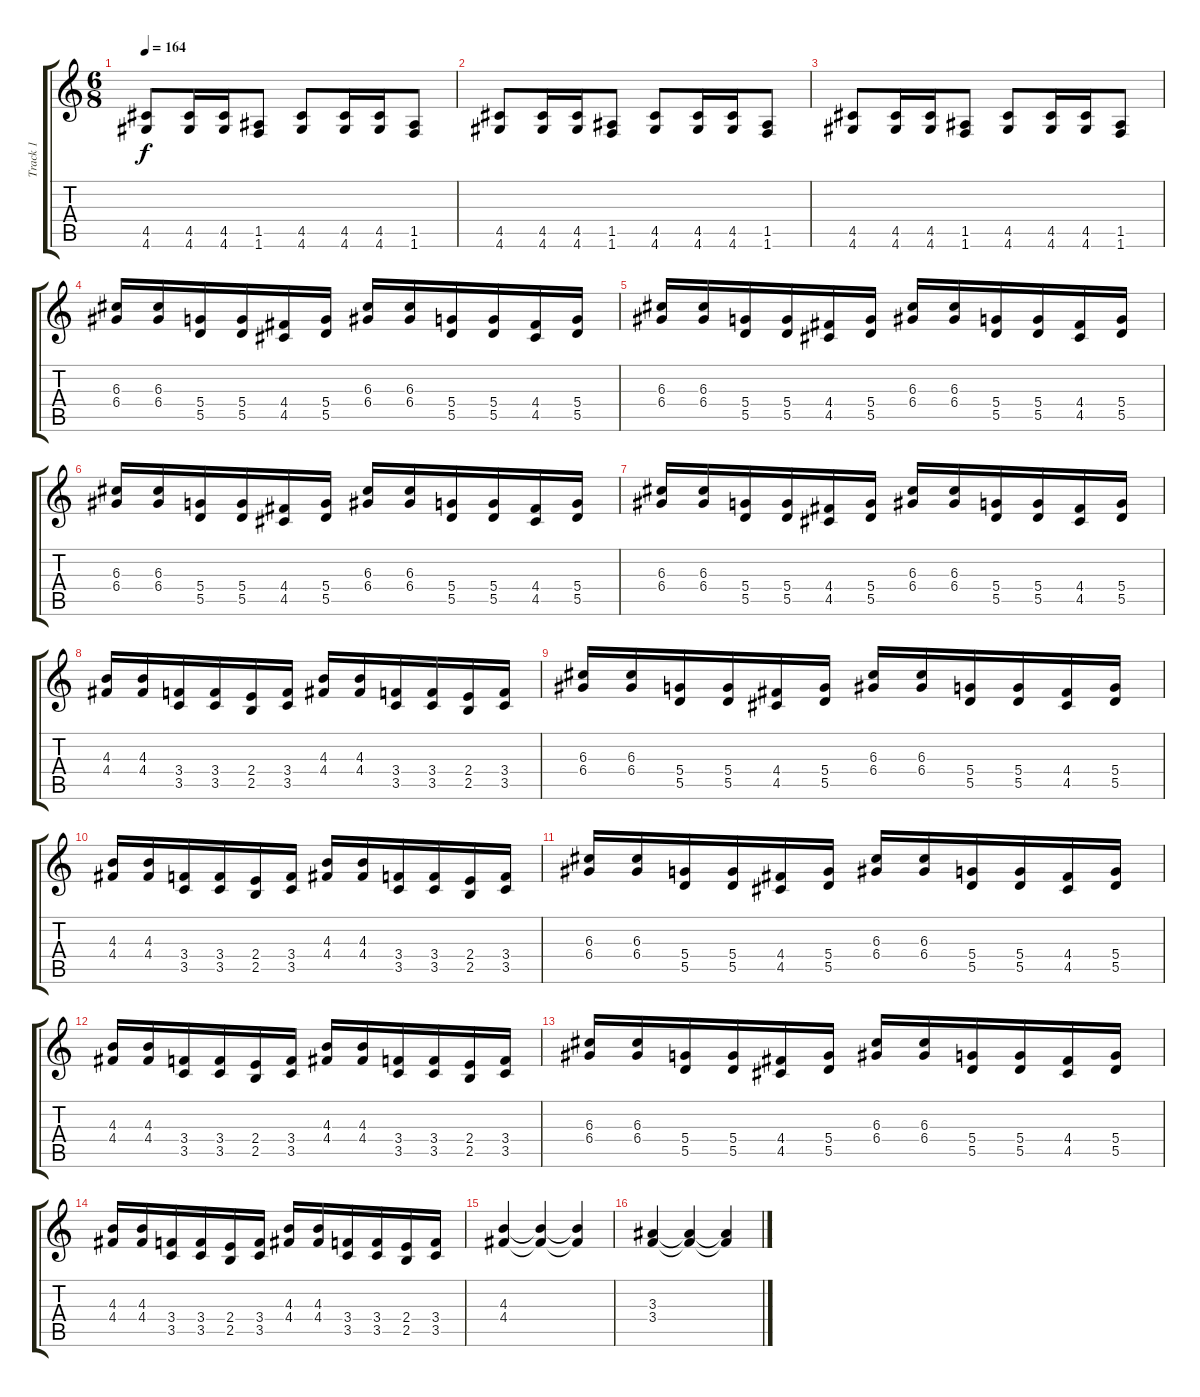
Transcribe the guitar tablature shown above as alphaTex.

\track ("Track 1" "Track 1") {instrument distortionguitar}
\staff {score tabs}
\tuning (E4 B3 G3 D3 A2 E2) {hide}
\ts (6 8)
\tempo 164
\clef g2
\ks c
(4.5 4.6).8{dy f} (4.5 4.6).16 (4.5 4.6).16 (1.5 1.6).8 (4.5 4.6).8 (4.5 4.6).16 (4.5 4.6).16 (1.5 1.6).8 |
(4.5 4.6).8 (4.5 4.6).16 (4.5 4.6).16 (1.5 1.6).8 (4.5 4.6).8 (4.5 4.6).16 (4.5 4.6).16 (1.5 1.6).8 |
(4.5 4.6).8 (4.5 4.6).16 (4.5 4.6).16 (1.5 1.6).8 (4.5 4.6).8 (4.5 4.6).16 (4.5 4.6).16 (1.5 1.6).8 |
(6.3 6.4).16 (6.3 6.4).16 (5.4 5.5).16 (5.4 5.5).16 (4.4 4.5).16 (5.4 5.5).16 (6.3 6.4).16 (6.3 6.4).16 (5.4 5.5).16 (5.4 5.5).16 (4.4 4.5).16 (5.4 5.5).16 |
(6.3 6.4).16 (6.3 6.4).16 (5.4 5.5).16 (5.4 5.5).16 (4.4 4.5).16 (5.4 5.5).16 (6.3 6.4).16 (6.3 6.4).16 (5.4 5.5).16 (5.4 5.5).16 (4.4 4.5).16 (5.4 5.5).16 |
(6.3 6.4).16 (6.3 6.4).16 (5.4 5.5).16 (5.4 5.5).16 (4.4 4.5).16 (5.4 5.5).16 (6.3 6.4).16 (6.3 6.4).16 (5.4 5.5).16 (5.4 5.5).16 (4.4 4.5).16 (5.4 5.5).16 |
(6.3 6.4).16 (6.3 6.4).16 (5.4 5.5).16 (5.4 5.5).16 (4.4 4.5).16 (5.4 5.5).16 (6.3 6.4).16 (6.3 6.4).16 (5.4 5.5).16 (5.4 5.5).16 (4.4 4.5).16 (5.4 5.5).16 |
(4.3 4.4).16 (4.3 4.4).16 (3.4 3.5).16 (3.4 3.5).16 (2.4 2.5).16 (3.4 3.5).16 (4.3 4.4).16 (4.3 4.4).16 (3.4 3.5).16 (3.4 3.5).16 (2.4 2.5).16 (3.4 3.5).16 |
(6.3 6.4).16 (6.3 6.4).16 (5.4 5.5).16 (5.4 5.5).16 (4.4 4.5).16 (5.4 5.5).16 (6.3 6.4).16 (6.3 6.4).16 (5.4 5.5).16 (5.4 5.5).16 (4.4 4.5).16 (5.4 5.5).16 |
(4.3 4.4).16 (4.3 4.4).16 (3.4 3.5).16 (3.4 3.5).16 (2.4 2.5).16 (3.4 3.5).16 (4.3 4.4).16 (4.3 4.4).16 (3.4 3.5).16 (3.4 3.5).16 (2.4 2.5).16 (3.4 3.5).16 |
(6.3 6.4).16 (6.3 6.4).16 (5.4 5.5).16 (5.4 5.5).16 (4.4 4.5).16 (5.4 5.5).16 (6.3 6.4).16 (6.3 6.4).16 (5.4 5.5).16 (5.4 5.5).16 (4.4 4.5).16 (5.4 5.5).16 |
(4.3 4.4).16 (4.3 4.4).16 (3.4 3.5).16 (3.4 3.5).16 (2.4 2.5).16 (3.4 3.5).16 (4.3 4.4).16 (4.3 4.4).16 (3.4 3.5).16 (3.4 3.5).16 (2.4 2.5).16 (3.4 3.5).16 |
(6.3 6.4).16 (6.3 6.4).16 (5.4 5.5).16 (5.4 5.5).16 (4.4 4.5).16 (5.4 5.5).16 (6.3 6.4).16 (6.3 6.4).16 (5.4 5.5).16 (5.4 5.5).16 (4.4 4.5).16 (5.4 5.5).16 |
(4.3 4.4).16 (4.3 4.4).16 (3.4 3.5).16 (3.4 3.5).16 (2.4 2.5).16 (3.4 3.5).16 (4.3 4.4).16 (4.3 4.4).16 (3.4 3.5).16 (3.4 3.5).16 (2.4 2.5).16 (3.4 3.5).16 |
(4.3 4.4).4 (4.3{t} 4.4{t}).4 (4.3{t} 4.4{t}).4 |
(3.3 3.4).4 (3.3{t} 3.4{t}).4 (3.3{t} 3.4{t}).4
